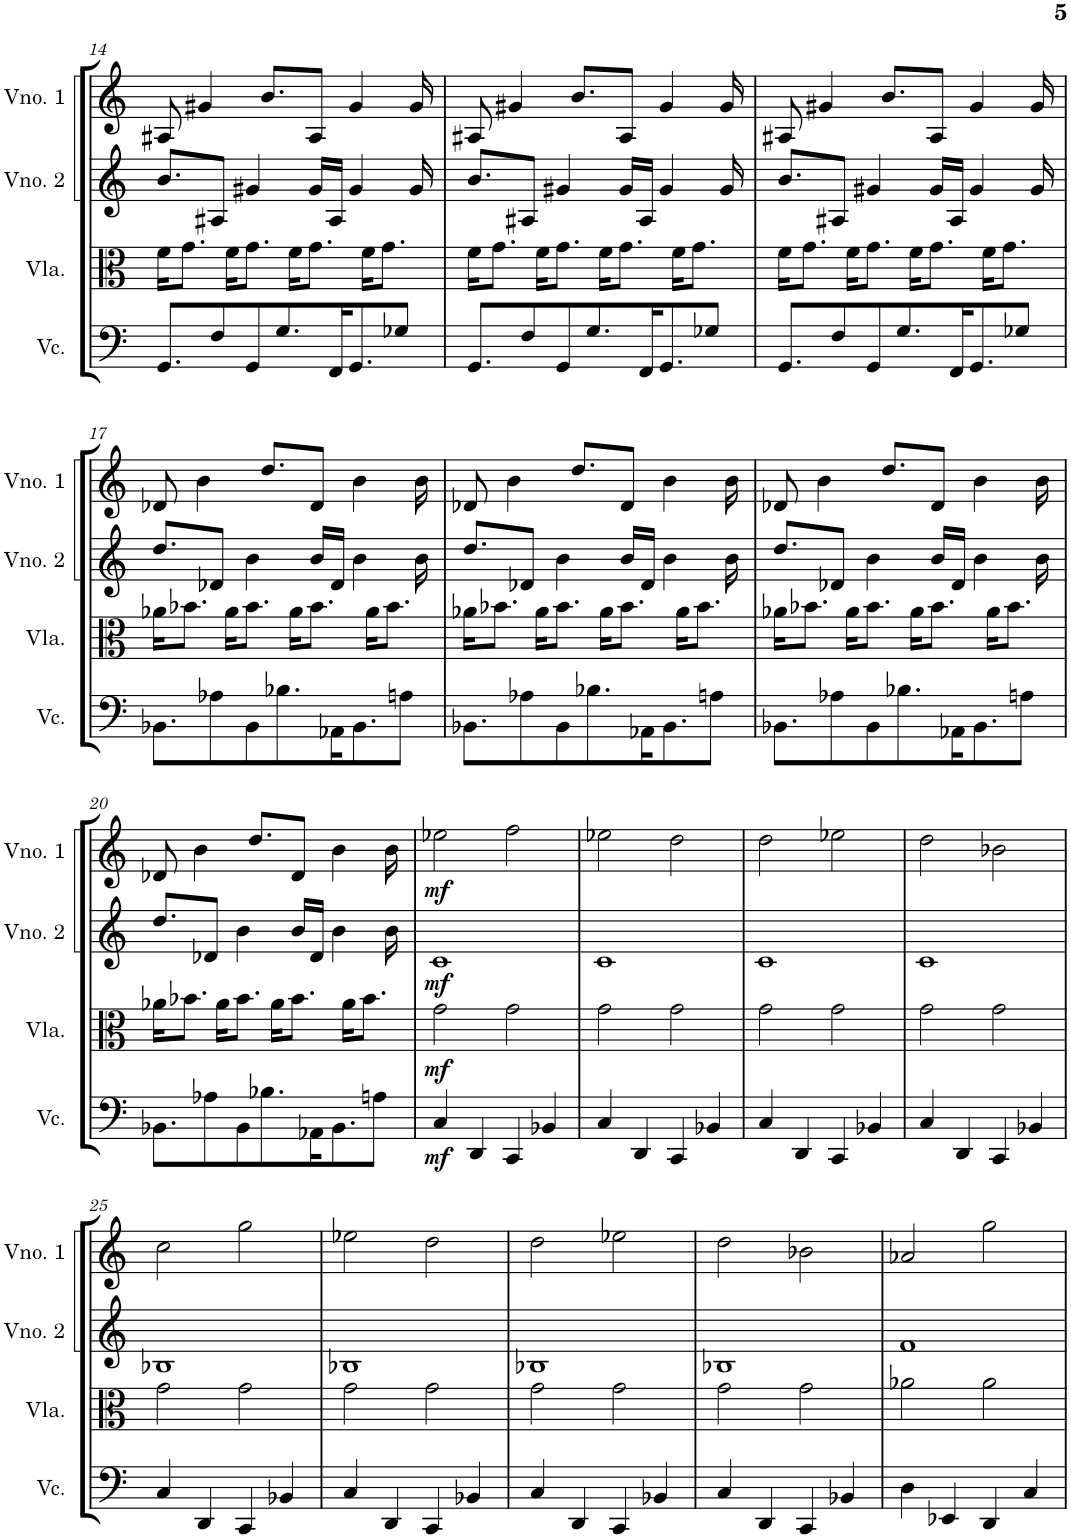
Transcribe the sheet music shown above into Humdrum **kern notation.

**kern	**dynam	**kern	**dynam	**kern	**dynam	**kern	**dynam
*part4	*part4	*part3	*part3	*part2	*part2	*part1	*part1
*staff4	*staff4	*staff3	*staff3	*staff2	*staff2	*staff1	*staff1
*I"Violoncelo	*	*I"Viola	*	*I"Violino 2	*	*I"Violino 1	*
*I'Vc.	*	*I'Vla.	*	*I'Vno. 2	*	*I'Vno. 1	*
!!LO:PB:g=z
*clefF4	*	*clefC3	*	*clefG2	*	*clefG2	*
*k[]	*	*k[]	*	*k[]	*	*k[]	*
*M4/4	*	*M4/4	*	*M4/4	*	*M4/4	*
=14	=14	=14	=14	=14	=14	=14	=14
8.GG/L	.	16f\KL	.	8.b/L	.	8A#X/	.
.	.	8.g\J	.	.	.	.	.
.	.	.	.	.	.	4g#X/	.
8F/	.	.	.	8A#X/J	.	.	.
.	.	16f\KL	.	.	.	.	.
8GG/	.	8.g\J	.	4g#X/	.	.	.
.	.	.	.	.	.	8.b/L	.
8.G/	.	.	.	.	.	.	.
.	.	16f\KL	.	.	.	.	.
.	.	8.g\J	.	16g#/LL	.	8A#/J	.
16FF/K	.	.	.	16A#/JJ	.	.	.
8.GG/	.	.	.	4g#/	.	4g#/	.
.	.	16f\KL	.	.	.	.	.
.	.	8.g\J	.	.	.	.	.
8G-X/J	.	.	.	.	.	.	.
.	.	.	.	16g#/	.	16g#/	.
=15	=15	=15	=15	=15	=15	=15	=15
8.GG/L	.	16f\KL	.	8.b/L	.	8A#X/	.
.	.	8.g\J	.	.	.	.	.
.	.	.	.	.	.	4g#X/	.
8F/	.	.	.	8A#X/J	.	.	.
.	.	16f\KL	.	.	.	.	.
8GG/	.	8.g\J	.	4g#X/	.	.	.
.	.	.	.	.	.	8.b/L	.
8.G/	.	.	.	.	.	.	.
.	.	16f\KL	.	.	.	.	.
.	.	8.g\J	.	16g#/LL	.	8A#/J	.
16FF/K	.	.	.	16A#/JJ	.	.	.
8.GG/	.	.	.	4g#/	.	4g#/	.
.	.	16f\KL	.	.	.	.	.
.	.	8.g\J	.	.	.	.	.
8G-X/J	.	.	.	.	.	.	.
.	.	.	.	16g#/	.	16g#/	.
=16	=16	=16	=16	=16	=16	=16	=16
8.GG/L	.	16f\KL	.	8.b/L	.	8A#X/	.
.	.	8.g\J	.	.	.	.	.
.	.	.	.	.	.	4g#X/	.
8F/	.	.	.	8A#X/J	.	.	.
.	.	16f\KL	.	.	.	.	.
8GG/	.	8.g\J	.	4g#X/	.	.	.
.	.	.	.	.	.	8.b/L	.
8.G/	.	.	.	.	.	.	.
.	.	16f\KL	.	.	.	.	.
.	.	8.g\J	.	16g#/LL	.	8A#/J	.
16FF/K	.	.	.	16A#/JJ	.	.	.
8.GG/	.	.	.	4g#/	.	4g#/	.
.	.	16f\KL	.	.	.	.	.
.	.	8.g\J	.	.	.	.	.
8G-X/J	.	.	.	.	.	.	.
.	.	.	.	16g#/	.	16g#/	.
!!LO:LB:g=z
=17	=17	=17	=17	=17	=17	=17	=17
8.BB-X\L	.	16a-X\KL	.	8.dd/L	.	8d-X/	.
.	.	8.b-X\J	.	.	.	.	.
.	.	.	.	.	.	4b\	.
8A-X\	.	.	.	8d-X/J	.	.	.
.	.	16a-\KL	.	.	.	.	.
8BB-\	.	8.b-\J	.	4b\	.	.	.
.	.	.	.	.	.	8.dd/L	.
8.B-X\	.	.	.	.	.	.	.
.	.	16a-\KL	.	.	.	.	.
.	.	8.b-\J	.	16b/LL	.	8d-/J	.
16AA-X\K	.	.	.	16d-/JJ	.	.	.
8.BB-\	.	.	.	4b\	.	4b\	.
.	.	16a-\KL	.	.	.	.	.
.	.	8.b-\J	.	.	.	.	.
8An\J	.	.	.	.	.	.	.
.	.	.	.	16b\	.	16b\	.
=18	=18	=18	=18	=18	=18	=18	=18
8.BB-X\L	.	16a-X\KL	.	8.dd/L	.	8d-X/	.
.	.	8.b-X\J	.	.	.	.	.
.	.	.	.	.	.	4b\	.
8A-X\	.	.	.	8d-X/J	.	.	.
.	.	16a-\KL	.	.	.	.	.
8BB-\	.	8.b-\J	.	4b\	.	.	.
.	.	.	.	.	.	8.dd/L	.
8.B-X\	.	.	.	.	.	.	.
.	.	16a-\KL	.	.	.	.	.
.	.	8.b-\J	.	16b/LL	.	8d-/J	.
16AA-X\K	.	.	.	16d-/JJ	.	.	.
8.BB-\	.	.	.	4b\	.	4b\	.
.	.	16a-\KL	.	.	.	.	.
.	.	8.b-\J	.	.	.	.	.
8An\J	.	.	.	.	.	.	.
.	.	.	.	16b\	.	16b\	.
=19	=19	=19	=19	=19	=19	=19	=19
8.BB-X\L	.	16a-X\KL	.	8.dd/L	.	8d-X/	.
.	.	8.b-X\J	.	.	.	.	.
.	.	.	.	.	.	4b\	.
8A-X\	.	.	.	8d-X/J	.	.	.
.	.	16a-\KL	.	.	.	.	.
8BB-\	.	8.b-\J	.	4b\	.	.	.
.	.	.	.	.	.	8.dd/L	.
8.B-X\	.	.	.	.	.	.	.
.	.	16a-\KL	.	.	.	.	.
.	.	8.b-\J	.	16b/LL	.	8d-/J	.
16AA-X\K	.	.	.	16d-/JJ	.	.	.
8.BB-\	.	.	.	4b\	.	4b\	.
.	.	16a-\KL	.	.	.	.	.
.	.	8.b-\J	.	.	.	.	.
8An\J	.	.	.	.	.	.	.
.	.	.	.	16b\	.	16b\	.
!!LO:LB:g=z
=20	=20	=20	=20	=20	=20	=20	=20
8.BB-X\L	.	16a-X\KL	.	8.dd/L	.	8d-X/	.
.	.	8.b-X\J	.	.	.	.	.
.	.	.	.	.	.	4b\	.
8A-X\	.	.	.	8d-X/J	.	.	.
.	.	16a-\KL	.	.	.	.	.
8BB-\	.	8.b-\J	.	4b\	.	.	.
.	.	.	.	.	.	8.dd/L	.
8.B-X\	.	.	.	.	.	.	.
.	.	16a-\KL	.	.	.	.	.
.	.	8.b-\J	.	16b/LL	.	8d-/J	.
16AA-X\K	.	.	.	16d-/JJ	.	.	.
8.BB-\	.	.	.	4b\	.	4b\	.
.	.	16a-\KL	.	.	.	.	.
.	.	8.b-\J	.	.	.	.	.
8An\J	.	.	.	.	.	.	.
.	.	.	.	16b\	.	16b\	.
=21	=21	=21	=21	=21	=21	=21	=21
!	!LO:DY:b	!	!LO:DY:b	!	!LO:DY:b	!	!LO:DY:b
4C/	mf	2g\	mf	1c	mf	2ee-X\	mf
4DD/	.	.	.	.	.	.	.
4CC/	.	2g\	.	.	.	2ff\	.
4BB-X/	.	.	.	.	.	.	.
=22	=22	=22	=22	=22	=22	=22	=22
4C/	.	2g\	.	1c	.	2ee-X\	.
4DD/	.	.	.	.	.	.	.
4CC/	.	2g\	.	.	.	2dd\	.
4BB-X/	.	.	.	.	.	.	.
=23	=23	=23	=23	=23	=23	=23	=23
4C/	.	2g\	.	1c	.	2dd\	.
4DD/	.	.	.	.	.	.	.
4CC/	.	2g\	.	.	.	2ee-X\	.
4BB-X/	.	.	.	.	.	.	.
=24	=24	=24	=24	=24	=24	=24	=24
4C/	.	2g\	.	1c	.	2dd\	.
4DD/	.	.	.	.	.	.	.
4CC/	.	2g\	.	.	.	2b-X\	.
4BB-X/	.	.	.	.	.	.	.
!!LO:LB:g=z
=25	=25	=25	=25	=25	=25	=25	=25
4C/	.	2g\	.	1B-X	.	2cc\	.
4DD/	.	.	.	.	.	.	.
4CC/	.	2g\	.	.	.	2gg\	.
4BB-X/	.	.	.	.	.	.	.
=26	=26	=26	=26	=26	=26	=26	=26
4C/	.	2g\	.	1B-X	.	2ee-X\	.
4DD/	.	.	.	.	.	.	.
4CC/	.	2g\	.	.	.	2dd\	.
4BB-X/	.	.	.	.	.	.	.
=27	=27	=27	=27	=27	=27	=27	=27
4C/	.	2g\	.	1B-X	.	2dd\	.
4DD/	.	.	.	.	.	.	.
4CC/	.	2g\	.	.	.	2ee-X\	.
4BB-X/	.	.	.	.	.	.	.
=28	=28	=28	=28	=28	=28	=28	=28
4C/	.	2g\	.	1B-X	.	2dd\	.
4DD/	.	.	.	.	.	.	.
4CC/	.	2g\	.	.	.	2b-X\	.
4BB-X/	.	.	.	.	.	.	.
=29	=29	=29	=29	=29	=29	=29	=29
4D\	.	2a-X\	.	1f	.	2a-X/	.
4EE-X/	.	.	.	.	.	.	.
4DD/	.	2a-\	.	.	.	2gg\	.
4C/	.	.	.	.	.	.	.
=	=	=	=	=	=	=	=
*-	*-	*-	*-	*-	*-	*-	*-
